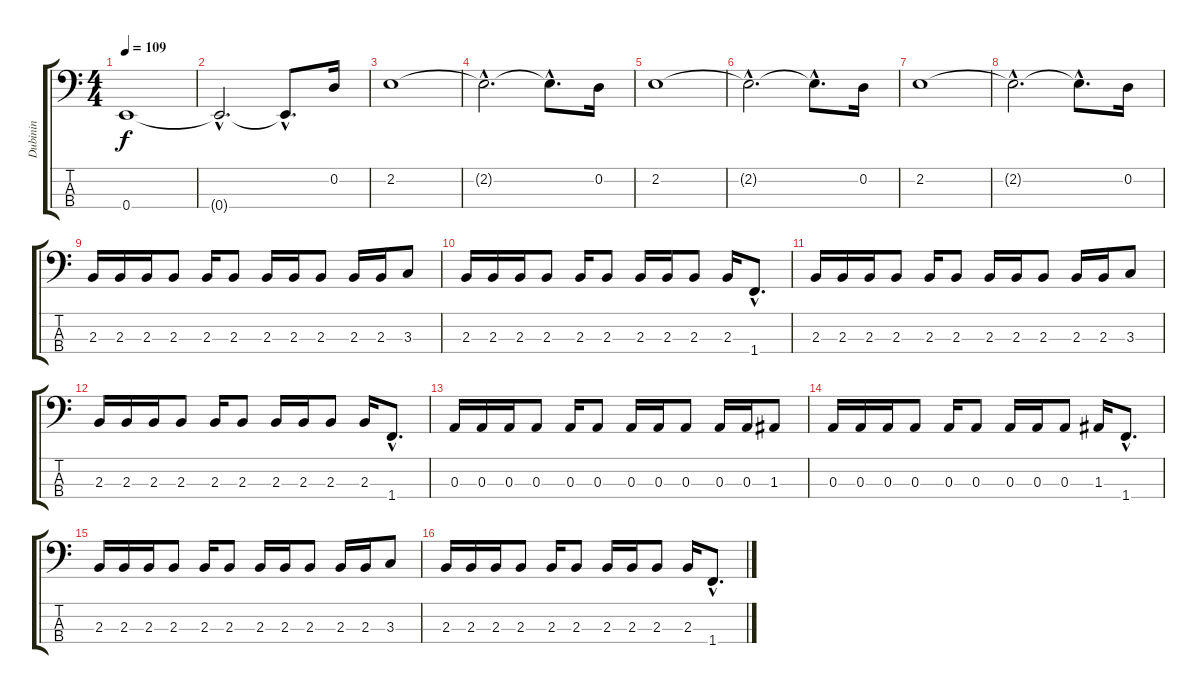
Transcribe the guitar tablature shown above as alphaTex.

\track ("Dubinin" "Dubinin") {instrument electricbassfinger}
\staff {score tabs}
\tuning (G2 D2 A1 E1) {hide}
\ts (4 4)
\tempo 109
\clef f4
\ks c
0.4.1{dy f} |
0.4{hac t}.2{d} 0.4{hac t}.8{d} 0.2.16 |
2.2.1 |
2.2{hac t}.2{d} 2.2{hac t}.8{d} 0.2.16 |
2.2.1 |
2.2{hac t}.2{d} 2.2{hac t}.8{d} 0.2.16 |
2.2.1 |
2.2{hac t}.2{d} 2.2{hac t}.8{d} 0.2.16 |
2.3.16 2.3.16 2.3.16 2.3.8 2.3.16 2.3.8 2.3.16 2.3.16 2.3.8 2.3.16 2.3.16 3.3.8 |
2.3.16 2.3.16 2.3.16 2.3.8 2.3.16 2.3.8 2.3.16 2.3.16 2.3.8 2.3.16 1.4{hac}.8{d} |
2.3.16 2.3.16 2.3.16 2.3.8 2.3.16 2.3.8 2.3.16 2.3.16 2.3.8 2.3.16 2.3.16 3.3.8 |
2.3.16 2.3.16 2.3.16 2.3.8 2.3.16 2.3.8 2.3.16 2.3.16 2.3.8 2.3.16 1.4{hac}.8{d} |
0.3.16 0.3.16 0.3.16 0.3.8 0.3.16 0.3.8 0.3.16 0.3.16 0.3.8 0.3.16 0.3.16 1.3.8 |
0.3.16 0.3.16 0.3.16 0.3.8 0.3.16 0.3.8 0.3.16 0.3.16 0.3.8 1.3.16 1.4{hac}.8{d} |
2.3.16 2.3.16 2.3.16 2.3.8 2.3.16 2.3.8 2.3.16 2.3.16 2.3.8 2.3.16 2.3.16 3.3.8 |
2.3.16 2.3.16 2.3.16 2.3.8 2.3.16 2.3.8 2.3.16 2.3.16 2.3.8 2.3.16 1.4{hac}.8{d}
